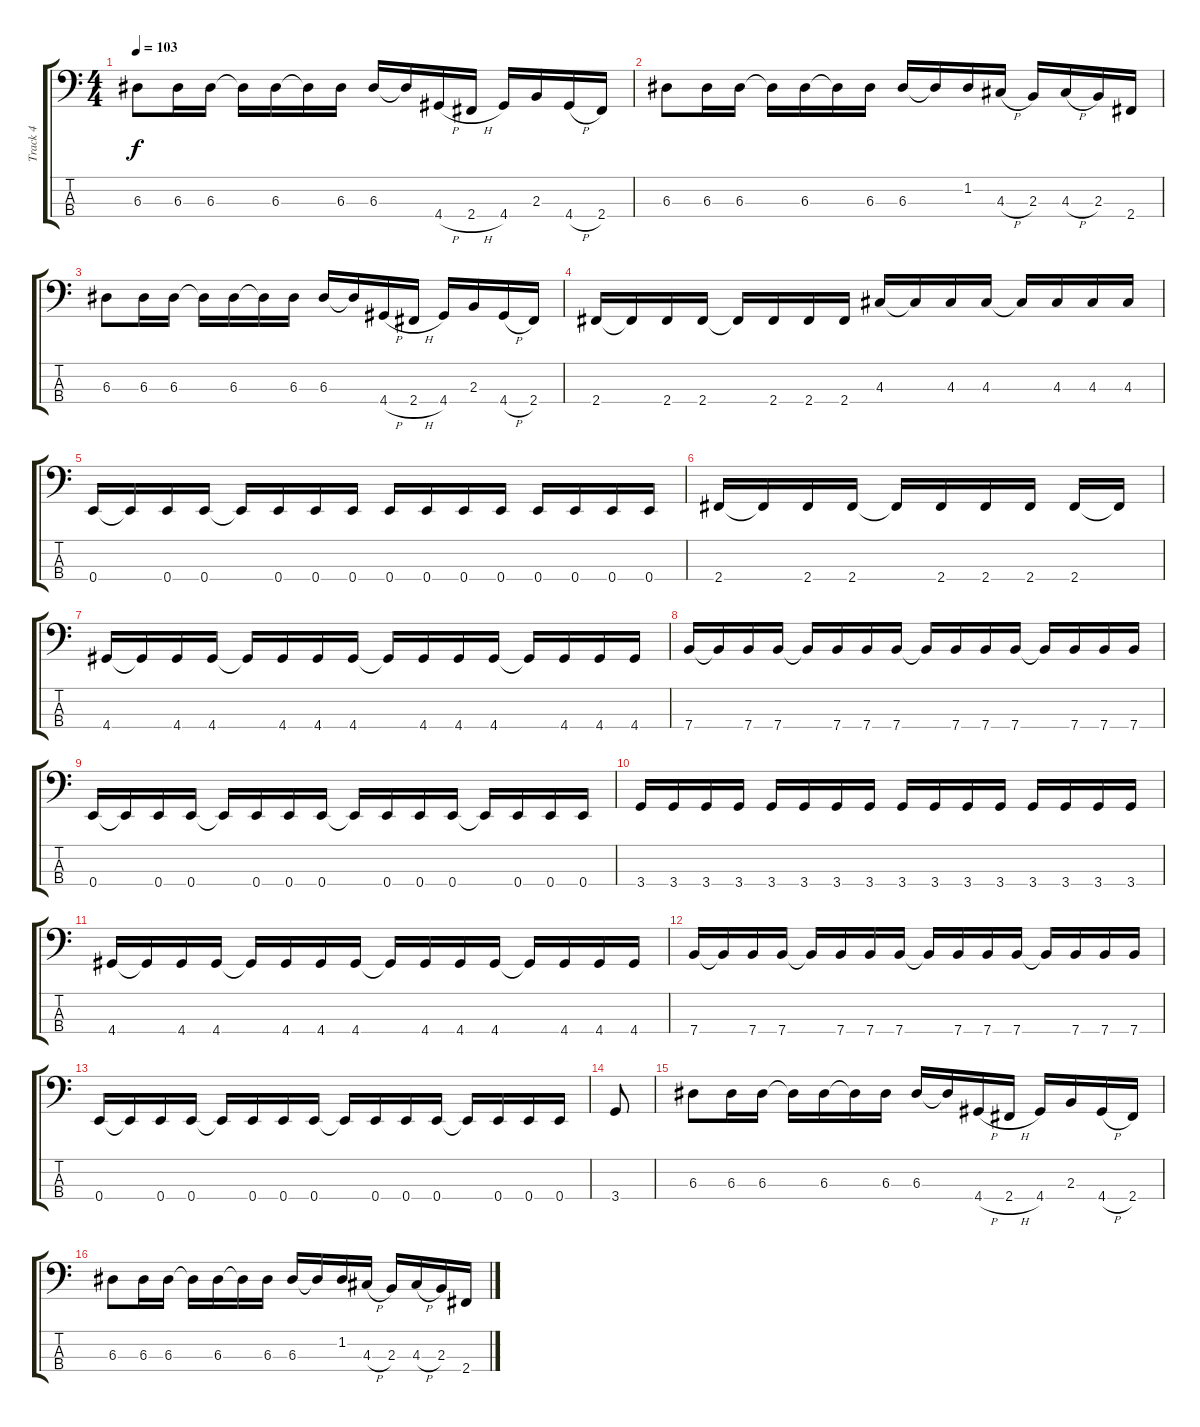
\track ("Track 4" "Track 4") {instrument electricbassfinger}
\staff {score tabs}
\tuning (G2 D2 A1 E1) {hide}
\ts (4 4)
\tempo 103
\clef f4
\ks c
6.3.8{dy f} 6.3.16 6.3.16 6.3{t}.16 6.3.16 6.3{t}.16 6.3.16 6.3.16 6.3{t}.16 4.4{h}.16 2.4{h}.16 4.4.16 2.3.16 4.4{h}.16 2.4.16 |
6.3.8 6.3.16 6.3.16 6.3{t}.16 6.3.16 6.3{t}.16 6.3.16 6.3.16 6.3{t}.16 1.2.16 4.3{h}.16 2.3.16 4.3{h}.16 2.3.16 2.4.16 |
6.3.8 6.3.16 6.3.16 6.3{t}.16 6.3.16 6.3{t}.16 6.3.16 6.3.16 6.3{t}.16 4.4{h}.16 2.4{h}.16 4.4.16 2.3.16 4.4{h}.16 2.4.16 |
2.4.16 2.4{t}.16 2.4.16 2.4.16 2.4{t}.16 2.4.16 2.4.16 2.4.16 4.3.16 4.3{t}.16 4.3.16 4.3.16 4.3{t}.16 4.3.16 4.3.16 4.3.16 |
0.4.16 0.4{t}.16 0.4.16 0.4.16 0.4{t}.16 0.4.16 0.4.16 0.4.16 0.4.16 0.4.16 0.4.16 0.4.16 0.4.16 0.4.16 0.4.16 0.4.16 |
2.4.16 2.4{t}.16 2.4.16 2.4.16 2.4{t}.16 2.4.16 2.4.16 2.4.16 2.4.16 2.4{t}.16 |
4.4.16 4.4{t}.16 4.4.16 4.4.16 4.4{t}.16 4.4.16 4.4.16 4.4.16 4.4{t}.16 4.4.16 4.4.16 4.4.16 4.4{t}.16 4.4.16 4.4.16 4.4.16 |
7.4.16 7.4{t}.16 7.4.16 7.4.16 7.4{t}.16 7.4.16 7.4.16 7.4.16 7.4{t}.16 7.4.16 7.4.16 7.4.16 7.4{t}.16 7.4.16 7.4.16 7.4.16 |
0.4.16 0.4{t}.16 0.4.16 0.4.16 0.4{t}.16 0.4.16 0.4.16 0.4.16 0.4{t}.16 0.4.16 0.4.16 0.4.16 0.4{t}.16 0.4.16 0.4.16 0.4.16 |
3.4.16 3.4.16 3.4.16 3.4.16 3.4.16 3.4.16 3.4.16 3.4.16 3.4.16 3.4.16 3.4.16 3.4.16 3.4.16 3.4.16 3.4.16 3.4.16 |
4.4.16 4.4{t}.16 4.4.16 4.4.16 4.4{t}.16 4.4.16 4.4.16 4.4.16 4.4{t}.16 4.4.16 4.4.16 4.4.16 4.4{t}.16 4.4.16 4.4.16 4.4.16 |
7.4.16 7.4{t}.16 7.4.16 7.4.16 7.4{t}.16 7.4.16 7.4.16 7.4.16 7.4{t}.16 7.4.16 7.4.16 7.4.16 7.4{t}.16 7.4.16 7.4.16 7.4.16 |
0.4.16 0.4{t}.16 0.4.16 0.4.16 0.4{t}.16 0.4.16 0.4.16 0.4.16 0.4{t}.16 0.4.16 0.4.16 0.4.16 0.4{t}.16 0.4.16 0.4.16 0.4.16 |
3.4.8 |
6.3.8 6.3.16 6.3.16 6.3{t}.16 6.3.16 6.3{t}.16 6.3.16 6.3.16 6.3{t}.16 4.4{h}.16 2.4{h}.16 4.4.16 2.3.16 4.4{h}.16 2.4.16 |
6.3.8 6.3.16 6.3.16 6.3{t}.16 6.3.16 6.3{t}.16 6.3.16 6.3.16 6.3{t}.16 1.2.16 4.3{h}.16 2.3.16 4.3{h}.16 2.3.16 2.4.16
